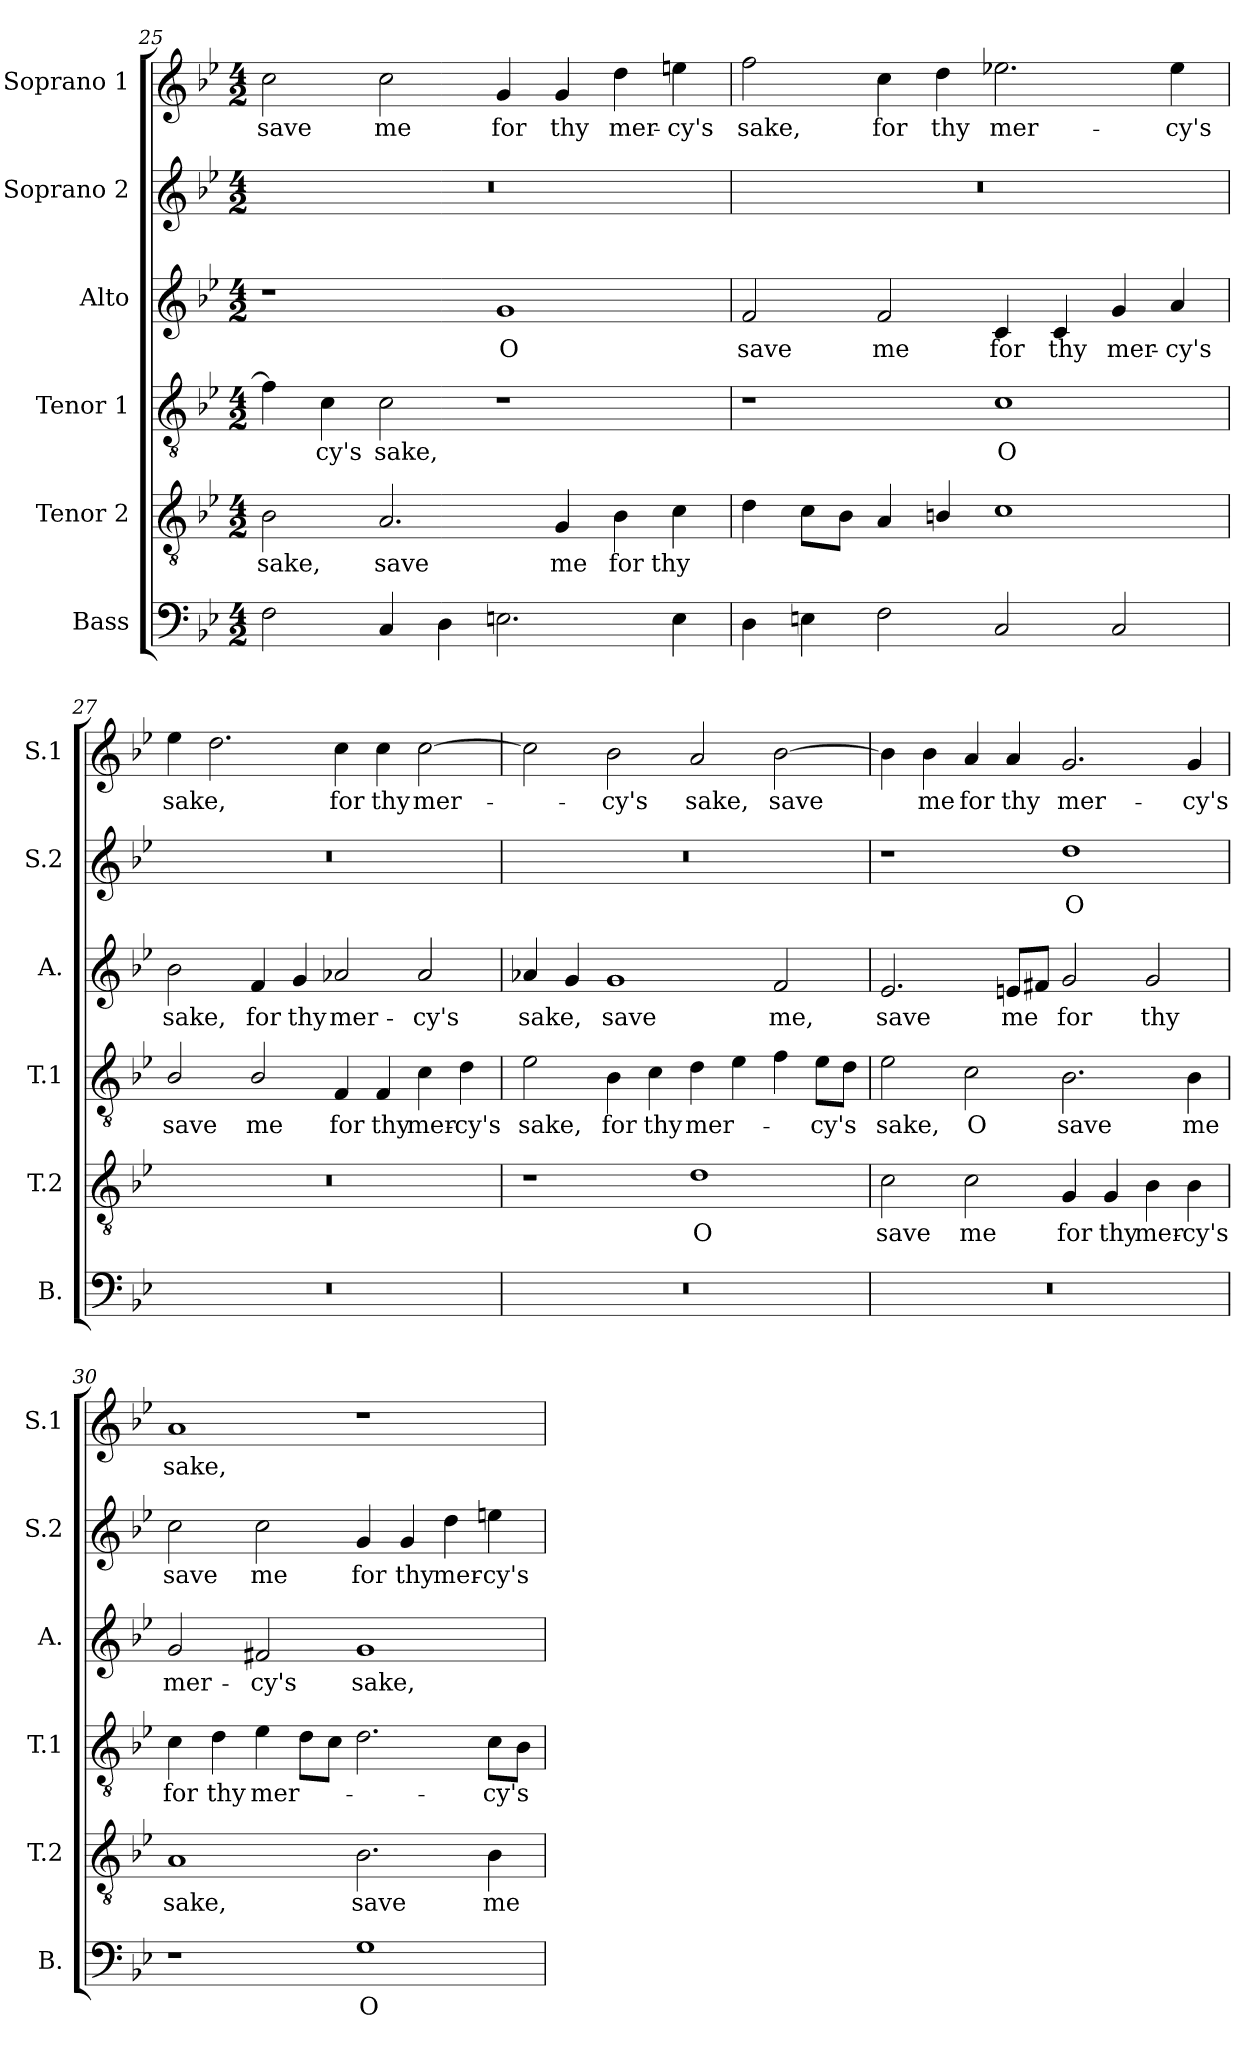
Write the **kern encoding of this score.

**kern	**text	**kern	**text	**kern	**text	**kern	**text	**kern	**text	**kern	**text
*part6	*part6	*part5	*part5	*part4	*part4	*part3	*part3	*part2	*part2	*part1	*part1
*staff6	*staff6	*staff5	*staff5	*staff4	*staff4	*staff3	*staff3	*staff2	*staff2	*staff1	*staff1
*I"Bass	*	*I"Tenor 2	*	*I"Tenor 1	*	*I"Alto	*	*I"Soprano 2	*	*I"Soprano 1	*
*I'B.	*	*I'T.2	*	*I'T.1	*	*I'A.	*	*I'S.2	*	*I'S.1	*
*clefF4	*	*clefGv2	*	*clefGv2	*	*clefG2	*	*clefG2	*	*clefG2	*
*	*	*ITrd7c12	*	*ITrd7c12	*	*	*	*	*	*	*
*k[b-e-]	*	*k[b-e-]	*	*k[b-e-]	*	*k[b-e-]	*	*k[b-e-]	*	*k[b-e-]	*
*B-:	*	*B-:	*	*B-:	*	*B-:	*	*B-:	*	*B-:	*
*M4/2	*	*M4/2	*	*M4/2	*	*M4/2	*	*M4/2	*	*M4/2	*
=25	=25	=25	=25	=25	=25	=25	=25	=25	=25	=25	=25
!	!	!	!LO:LY:b	!	!	!	!	!LO:N:vis=1	!	!	!LO:LY:b
2F\	.	2BB-\	sake,	4F\]	.	1r	.	0r	.	2cc\	save
!	!	!	!	!	!LO:LY:b	!	!	!	!	!	!
.	.	.	.	4C\	-cy's	.	.	.	.	.	.
!	!	!	!LO:LY:b	!	!LO:LY:b	!	!	!	!	!	!LO:LY:b
4C/	.	2.AA/	save	2C\	sake,	.	.	.	.	2cc\	me
4D\	.	.	.	.	.	.	.	.	.	.	.
!	!	!	!	!	!	!	!LO:LY:b	!	!	!	!LO:LY:b
2.En\	.	.	.	1r	.	1g	O	.	.	4g/	for
!	!	!	!LO:LY:b	!	!	!	!	!	!	!	!LO:LY:b
.	.	4GG/	me	.	.	.	.	.	.	4g/	thy
!	!	!	!LO:LY:b	!	!	!	!	!	!	!	!LO:LY:b
.	.	4BB-\	for	.	.	.	.	.	.	4dd\	mer-
!	!	!	!LO:LY:b	!	!	!	!	!	!	!	!LO:LY:b
4E\	.	4C\	thy	.	.	.	.	.	.	4een\	-cy's
!!LO:PB:g=z
=26	=26	=26	=26	=26	=26	=26	=26	=26	=26	=26	=26
!	!	!	!	!	!	!	!LO:LY:b	!LO:N:vis=1	!	!	!LO:LY:b
4D\	.	4D\	.	1r	.	2f/	save	0r	.	2ff\	sake,
4En\	.	8C\L	.	.	.	.	.	.	.	.	.
.	.	8BB-\J	.	.	.	.	.	.	.	.	.
!	!	!	!	!	!	!	!LO:LY:b	!	!	!	!LO:LY:b
2F\	.	4AA/	.	.	.	2f/	me	.	.	4cc\	for
!	!	!	!	!	!	!	!	!	!	!	!LO:LY:b
.	.	4BBn/	.	.	.	.	.	.	.	4dd\	thy
!	!	!	!	!	!LO:LY:b	!	!LO:LY:b	!	!	!	!LO:LY:b
2C/	.	1C	.	1C	O	4c/	for	.	.	2.ee-X\	mer-
!	!	!	!	!	!	!	!LO:LY:b	!	!	!	!
.	.	.	.	.	.	4c/	thy	.	.	.	.
!	!	!	!	!	!	!	!LO:LY:b	!	!	!	!
2C/	.	.	.	.	.	4g/	mer-	.	.	.	.
!	!	!	!	!	!	!	!LO:LY:b	!	!	!	!LO:LY:b
.	.	.	.	.	.	4a/	-cy's	.	.	4ee-\	-cy's
=27	=27	=27	=27	=27	=27	=27	=27	=27	=27	=27	=27
!LO:N:vis=1	!	!LO:N:vis=1	!	!	!LO:LY:b	!	!LO:LY:b	!LO:N:vis=1	!	!	!LO:LY:b
0r	.	0r	.	2BB-/	save	2b-\	sake,	0r	.	4ee-\	sake,
.	.	.	.	.	.	.	.	.	.	2.dd\	.
!	!	!	!	!	!LO:LY:b	!	!LO:LY:b	!	!	!	!
.	.	.	.	2BB-/	me	4f/	for	.	.	.	.
!	!	!	!	!	!	!	!LO:LY:b	!	!	!	!
.	.	.	.	.	.	4g/	thy	.	.	.	.
!	!	!	!	!	!LO:LY:b	!	!LO:LY:b	!	!	!	!LO:LY:b
.	.	.	.	4FF/	for	2a-X/	mer-	.	.	4cc\	for
!	!	!	!	!	!LO:LY:b	!	!	!	!	!	!LO:LY:b
.	.	.	.	4FF/	thy	.	.	.	.	4cc\	thy
!	!	!	!	!	!LO:LY:b	!	!LO:LY:b	!	!	!	!LO:LY:b
.	.	.	.	4C\	mer-	2a-/	-cy's	.	.	[>2cc\	mer-
!	!	!	!	!	!LO:LY:b	!	!	!	!	!	!
.	.	.	.	4D\	-cy's	.	.	.	.	.	.
=28	=28	=28	=28	=28	=28	=28	=28	=28	=28	=28	=28
!LO:N:vis=1	!	!	!	!	!LO:LY:b	!	!LO:LY:b	!LO:N:vis=1	!	!	!
0r	.	1r	.	2E-\	sake,	4a-X/	sake,	0r	.	2cc\]	.
.	.	.	.	.	.	4g/	.	.	.	.	.
!	!	!	!	!	!LO:LY:b	!	!LO:LY:b	!	!	!	!LO:LY:b
.	.	.	.	4BB-\	for	1g	save	.	.	2b-\	-cy's
!	!	!	!	!	!LO:LY:b	!	!	!	!	!	!
.	.	.	.	4C\	thy	.	.	.	.	.	.
!	!	!	!LO:LY:b	!	!LO:LY:b	!	!	!	!	!	!LO:LY:b
.	.	1D	O	4D\	mer-	.	.	.	.	2a/	sake,
.	.	.	.	4E-\	.	.	.	.	.	.	.
!	!	!	!	!	!	!	!LO:LY:b	!	!	!	!LO:LY:b
.	.	.	.	4F\	.	2f/	me,	.	.	[>2b-\	save
!	!	!	!	!	!LO:LY:b	!	!	!	!	!	!
.	.	.	.	8E-\L	-cy's	.	.	.	.	.	.
.	.	.	.	8D\J	.	.	.	.	.	.	.
!!LO:LB:g=z
=29	=29	=29	=29	=29	=29	=29	=29	=29	=29	=29	=29
!LO:N:vis=1	!	!	!LO:LY:b	!	!LO:LY:b	!	!LO:LY:b	!	!	!	!
0r	.	2C\	save	2E-\	sake,	2.e-/	save	1r	.	4b-\]	.
!	!	!	!	!	!	!	!	!	!	!	!LO:LY:b
.	.	.	.	.	.	.	.	.	.	4b-\	me
!	!	!	!LO:LY:b	!	!LO:LY:b	!	!	!	!	!	!LO:LY:b
.	.	2C\	me	2C\	O	.	.	.	.	4a/	for
!	!	!	!	!	!	!	!LO:LY:b	!	!	!	!LO:LY:b
.	.	.	.	.	.	8en/L	me	.	.	4a/	thy
.	.	.	.	.	.	8f#X/J	.	.	.	.	.
!	!	!	!LO:LY:b	!	!LO:LY:b	!	!LO:LY:b	!	!LO:LY:b	!	!LO:LY:b
.	.	4GG/	for	2.BB-\	save	2g/	for	1dd	O	2.g/	mer-
!	!	!	!LO:LY:b	!	!	!	!	!	!	!	!
.	.	4GG/	thy	.	.	.	.	.	.	.	.
!	!	!	!LO:LY:b	!	!	!	!LO:LY:b	!	!	!	!
.	.	4BB-\	mer-	.	.	2g/	thy	.	.	.	.
!	!	!	!LO:LY:b	!	!LO:LY:b	!	!	!	!	!	!LO:LY:b
.	.	4BB-\	-cy's	4BB-\	me	.	.	.	.	4g/	-cy's
=30	=30	=30	=30	=30	=30	=30	=30	=30	=30	=30	=30
!	!	!	!LO:LY:b	!	!LO:LY:b	!	!LO:LY:b	!	!LO:LY:b	!	!LO:LY:b
1r	.	1AA	sake,	4C\	for	2g/	mer-	2cc\	save	1a	sake,
!	!	!	!	!	!LO:LY:b	!	!	!	!	!	!
.	.	.	.	4D\	thy	.	.	.	.	.	.
!	!	!	!	!	!LO:LY:b	!	!LO:LY:b	!	!LO:LY:b	!	!
.	.	.	.	4E-\	mer-	2f#X/	-cy's	2cc\	me	.	.
.	.	.	.	8D\L	.	.	.	.	.	.	.
.	.	.	.	8C\J	.	.	.	.	.	.	.
!	!LO:LY:b	!	!LO:LY:b	!	!	!	!LO:LY:b	!	!LO:LY:b	!	!
1G	O	2.BB-\	save	2.D\	.	1g	sake,	4g/	for	1r	.
!	!	!	!	!	!	!	!	!	!LO:LY:b	!	!
.	.	.	.	.	.	.	.	4g/	thy	.	.
!	!	!	!	!	!	!	!	!	!LO:LY:b	!	!
.	.	.	.	.	.	.	.	4dd\	mer-	.	.
!	!	!	!LO:LY:b	!	!LO:LY:b	!	!	!	!LO:LY:b	!	!
.	.	4BB-\	me	8C\L	-cy's	.	.	4een\	-cy's	.	.
.	.	.	.	8BB-\J	.	.	.	.	.	.	.
=	=	=	=	=	=	=	=	=	=	=	=
*-	*-	*-	*-	*-	*-	*-	*-	*-	*-	*-	*-
